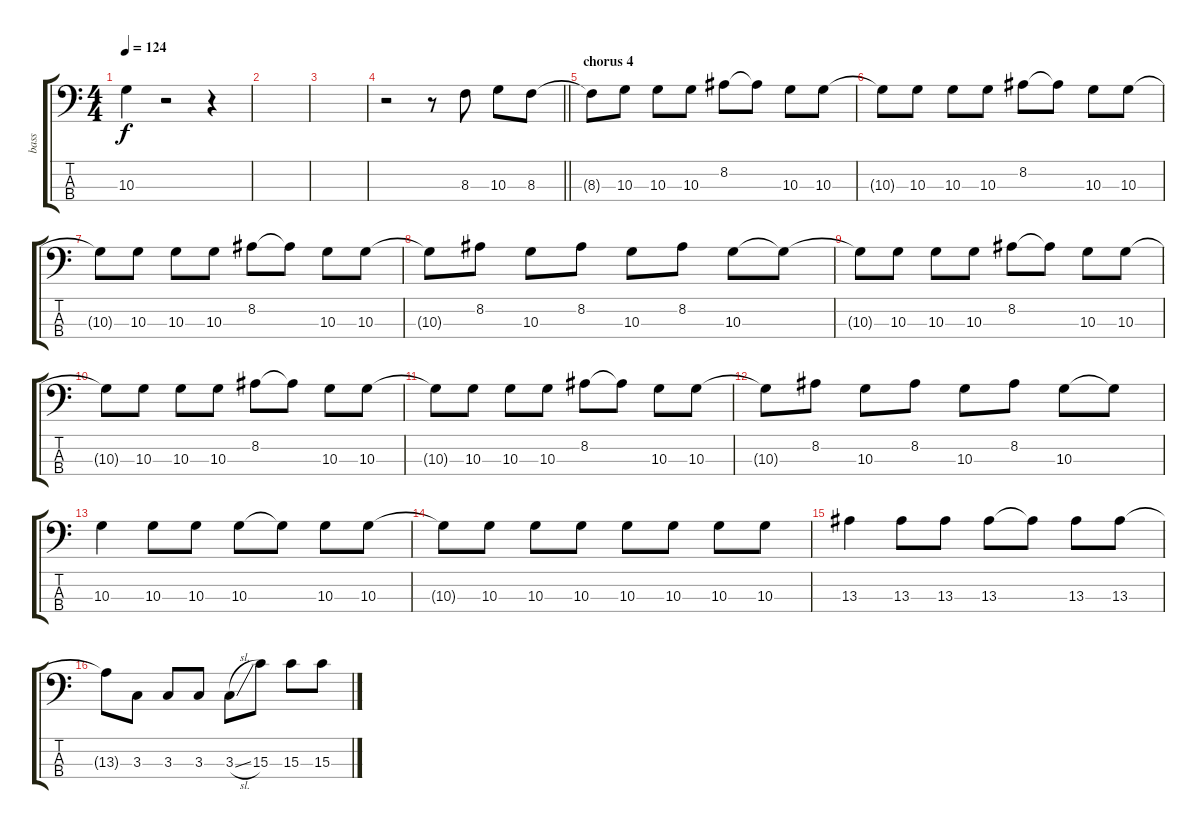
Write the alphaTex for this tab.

\track ("bass " "bass ") {instrument electricguitarjazz}
\staff {score tabs}
\tuning (G2 D2 A1 E1) {hide}
\ts (4 4)
\tempo 124
\clef f4
\ks c
10.3.4{dy f} r.2 r.4 |
|
|
\barLineRight lightlight
r.2 r.8 8.3.8 10.3.8 8.3.8 |
\section ("" "chorus 4")
8.3{t}.8 10.3.8 10.3.8 10.3.8 8.2.8 8.2{t}.8 10.3.8 10.3.8 |
10.3{t}.8 10.3.8 10.3.8 10.3.8 8.2.8 8.2{t}.8 10.3.8 10.3.8 |
10.3{t}.8 10.3.8 10.3.8 10.3.8 8.2.8 8.2{t}.8 10.3.8 10.3.8 |
10.3{t}.8 8.2.8 10.3.8 8.2.8 10.3.8 8.2.8 10.3.8 10.3{t}.8 |
10.3{t}.8 10.3.8 10.3.8 10.3.8 8.2.8 8.2{t}.8 10.3.8 10.3.8 |
10.3{t}.8 10.3.8 10.3.8 10.3.8 8.2.8 8.2{t}.8 10.3.8 10.3.8 |
10.3{t}.8 10.3.8 10.3.8 10.3.8 8.2.8 8.2{t}.8 10.3.8 10.3.8 |
10.3{t}.8 8.2.8 10.3.8 8.2.8 10.3.8 8.2.8 10.3.8 10.3{t}.8 |
10.3.4 10.3.8 10.3.8 10.3.8 10.3{t}.8 10.3.8 10.3.8 |
10.3{t}.8 10.3.8 10.3.8 10.3.8 10.3.8 10.3.8 10.3.8 10.3.8 |
13.3.4 13.3.8 13.3.8 13.3.8 13.3{t}.8 13.3.8 13.3.8 |
13.3{t}.8 3.3.8 3.3.8 3.3.8 3.3{sl}.8 15.3.8 15.3.8 15.3.8
